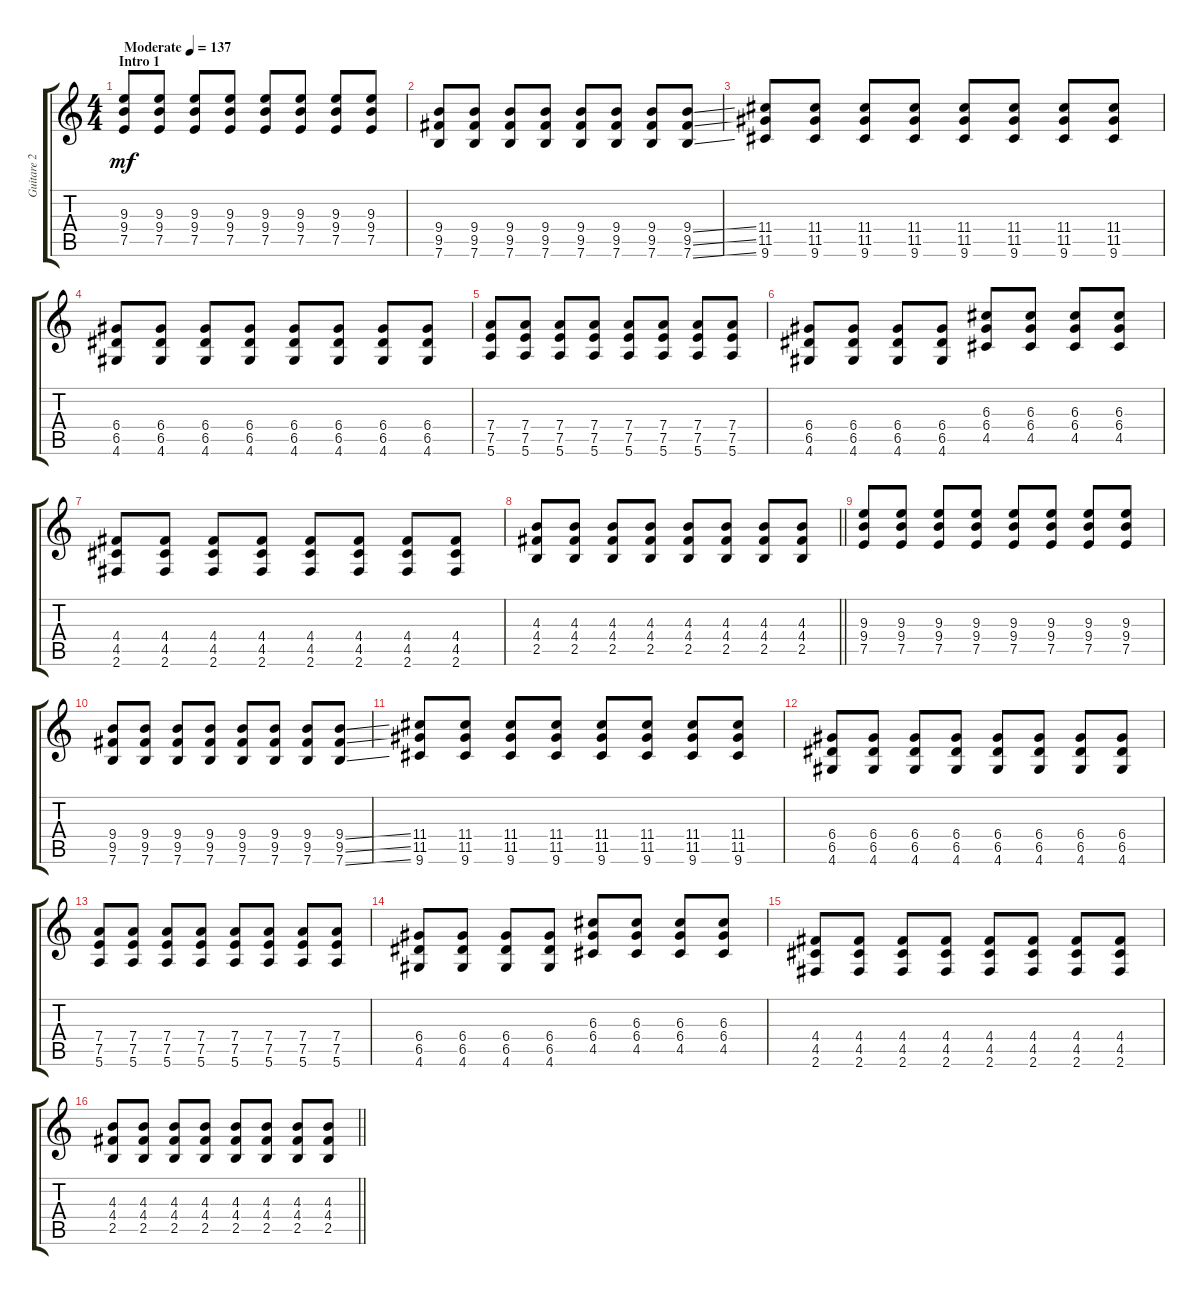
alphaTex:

\track ("Guitare 2" "Guitare 2") {instrument overdrivenguitar}
\staff {score tabs}
\tuning (E4 B3 G3 D3 A2 E2) {hide}
\ts (4 4)
\section ("" "Intro 1")
\tempo (137 "Moderate")
\clef g2
\ks c
(9.3 9.4 7.5).8{dy mf balance 8 instrument overdrivenguitar} (9.3 9.4 7.5).8 (9.3 9.4 7.5).8 (9.3 9.4 7.5).8 (9.3 9.4 7.5).8 (9.3 9.4 7.5).8 (9.3 9.4 7.5).8 (9.3 9.4 7.5).8 |
(9.4 9.5 7.6).8 (9.4 9.5 7.6).8 (9.4 9.5 7.6).8 (9.4 9.5 7.6).8 (9.4 9.5 7.6).8 (9.4 9.5 7.6).8 (9.4 9.5 7.6).8 (9.4{ss} 9.5{ss} 7.6{ss}).8 |
(11.4 11.5 9.6).8 (11.4 11.5 9.6).8 (11.4 11.5 9.6).8 (11.4 11.5 9.6).8 (11.4 11.5 9.6).8 (11.4 11.5 9.6).8 (11.4 11.5 9.6).8 (11.4 11.5 9.6).8 |
(6.4 6.5 4.6).8 (6.4 6.5 4.6).8 (6.4 6.5 4.6).8 (6.4 6.5 4.6).8 (6.4 6.5 4.6).8 (6.4 6.5 4.6).8 (6.4 6.5 4.6).8 (6.4 6.5 4.6).8 |
(7.4 7.5 5.6).8 (7.4 7.5 5.6).8 (7.4 7.5 5.6).8 (7.4 7.5 5.6).8 (7.4 7.5 5.6).8 (7.4 7.5 5.6).8 (7.4 7.5 5.6).8 (7.4 7.5 5.6).8 |
(6.4 6.5 4.6).8 (6.4 6.5 4.6).8 (6.4 6.5 4.6).8 (6.4 6.5 4.6).8 (6.3 6.4 4.5).8 (6.3 6.4 4.5).8 (6.3 6.4 4.5).8 (6.3 6.4 4.5).8 |
(4.4 4.5 2.6).8 (4.4 4.5 2.6).8 (4.4 4.5 2.6).8 (4.4 4.5 2.6).8 (4.4 4.5 2.6).8 (4.4 4.5 2.6).8 (4.4 4.5 2.6).8 (4.4 4.5 2.6).8 |
\barLineRight lightlight
(4.3 4.4 2.5).8 (4.3 4.4 2.5).8 (4.3 4.4 2.5).8 (4.3 4.4 2.5).8 (4.3 4.4 2.5).8 (4.3 4.4 2.5).8 (4.3 4.4 2.5).8 (4.3 4.4 2.5).8 |
(9.3 9.4 7.5).8 (9.3 9.4 7.5).8 (9.3 9.4 7.5).8 (9.3 9.4 7.5).8 (9.3 9.4 7.5).8 (9.3 9.4 7.5).8 (9.3 9.4 7.5).8 (9.3 9.4 7.5).8 |
(9.4 9.5 7.6).8 (9.4 9.5 7.6).8 (9.4 9.5 7.6).8 (9.4 9.5 7.6).8 (9.4 9.5 7.6).8 (9.4 9.5 7.6).8 (9.4 9.5 7.6).8 (9.4{ss} 9.5{ss} 7.6{ss}).8 |
(11.4 11.5 9.6).8 (11.4 11.5 9.6).8 (11.4 11.5 9.6).8 (11.4 11.5 9.6).8 (11.4 11.5 9.6).8 (11.4 11.5 9.6).8 (11.4 11.5 9.6).8 (11.4 11.5 9.6).8 |
(6.4 6.5 4.6).8 (6.4 6.5 4.6).8 (6.4 6.5 4.6).8 (6.4 6.5 4.6).8 (6.4 6.5 4.6).8 (6.4 6.5 4.6).8 (6.4 6.5 4.6).8 (6.4 6.5 4.6).8 |
(7.4 7.5 5.6).8 (7.4 7.5 5.6).8 (7.4 7.5 5.6).8 (7.4 7.5 5.6).8 (7.4 7.5 5.6).8 (7.4 7.5 5.6).8 (7.4 7.5 5.6).8 (7.4 7.5 5.6).8 |
(6.4 6.5 4.6).8 (6.4 6.5 4.6).8 (6.4 6.5 4.6).8 (6.4 6.5 4.6).8 (6.3 6.4 4.5).8 (6.3 6.4 4.5).8 (6.3 6.4 4.5).8 (6.3 6.4 4.5).8 |
(4.4 4.5 2.6).8 (4.4 4.5 2.6).8 (4.4 4.5 2.6).8 (4.4 4.5 2.6).8 (4.4 4.5 2.6).8 (4.4 4.5 2.6).8 (4.4 4.5 2.6).8 (4.4 4.5 2.6).8 |
\barLineRight lightlight
(4.3 4.4 2.5).8 (4.3 4.4 2.5).8 (4.3 4.4 2.5).8 (4.3 4.4 2.5).8 (4.3 4.4 2.5).8 (4.3 4.4 2.5).8 (4.3 4.4 2.5).8 (4.3 4.4 2.5).8
